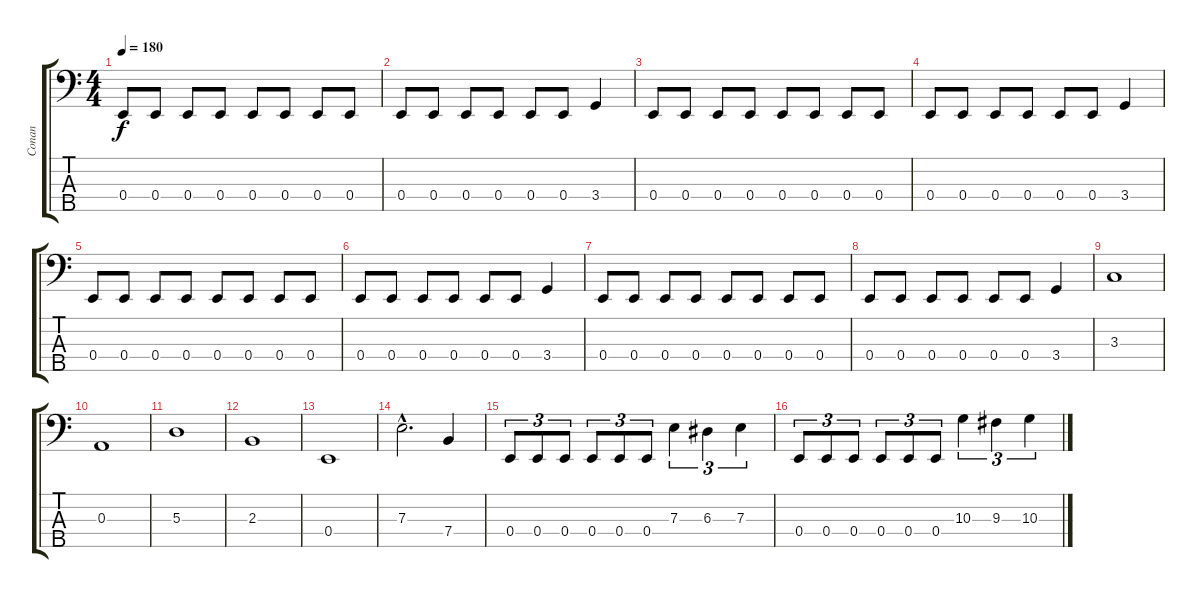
\track ("Conan" "Conan") {instrument electricbassfinger}
\staff {score tabs}
\tuning (G2 D2 A1 E1 B0) {hide}
\ts (4 4)
\tempo 180
\clef f4
\ks c
0.4.8{dy f} 0.4.8 0.4.8 0.4.8 0.4.8 0.4.8 0.4.8 0.4.8 |
0.4.8 0.4.8 0.4.8 0.4.8 0.4.8 0.4.8 3.4.4 |
0.4.8 0.4.8 0.4.8 0.4.8 0.4.8 0.4.8 0.4.8 0.4.8 |
0.4.8 0.4.8 0.4.8 0.4.8 0.4.8 0.4.8 3.4.4 |
0.4.8 0.4.8 0.4.8 0.4.8 0.4.8 0.4.8 0.4.8 0.4.8 |
0.4.8 0.4.8 0.4.8 0.4.8 0.4.8 0.4.8 3.4.4 |
0.4.8 0.4.8 0.4.8 0.4.8 0.4.8 0.4.8 0.4.8 0.4.8 |
0.4.8 0.4.8 0.4.8 0.4.8 0.4.8 0.4.8 3.4.4 |
3.3.1 |
0.3.1 |
5.3.1 |
2.3.1 |
0.4.1 |
7.3{hac}.2{d} 7.4.4 |
0.4.8{tu (3 2)} 0.4.8{tu (3 2)} 0.4.8{tu (3 2)} 0.4.8{tu (3 2)} 0.4.8{tu (3 2)} 0.4.8{tu (3 2)} 7.3.4{tu (3 2)} 6.3.4{tu (3 2)} 7.3.4{tu (3 2)} |
0.4.8{tu (3 2)} 0.4.8{tu (3 2)} 0.4.8{tu (3 2)} 0.4.8{tu (3 2)} 0.4.8{tu (3 2)} 0.4.8{tu (3 2)} 10.3.4{tu (3 2)} 9.3.4{tu (3 2)} 10.3.4{tu (3 2)}
